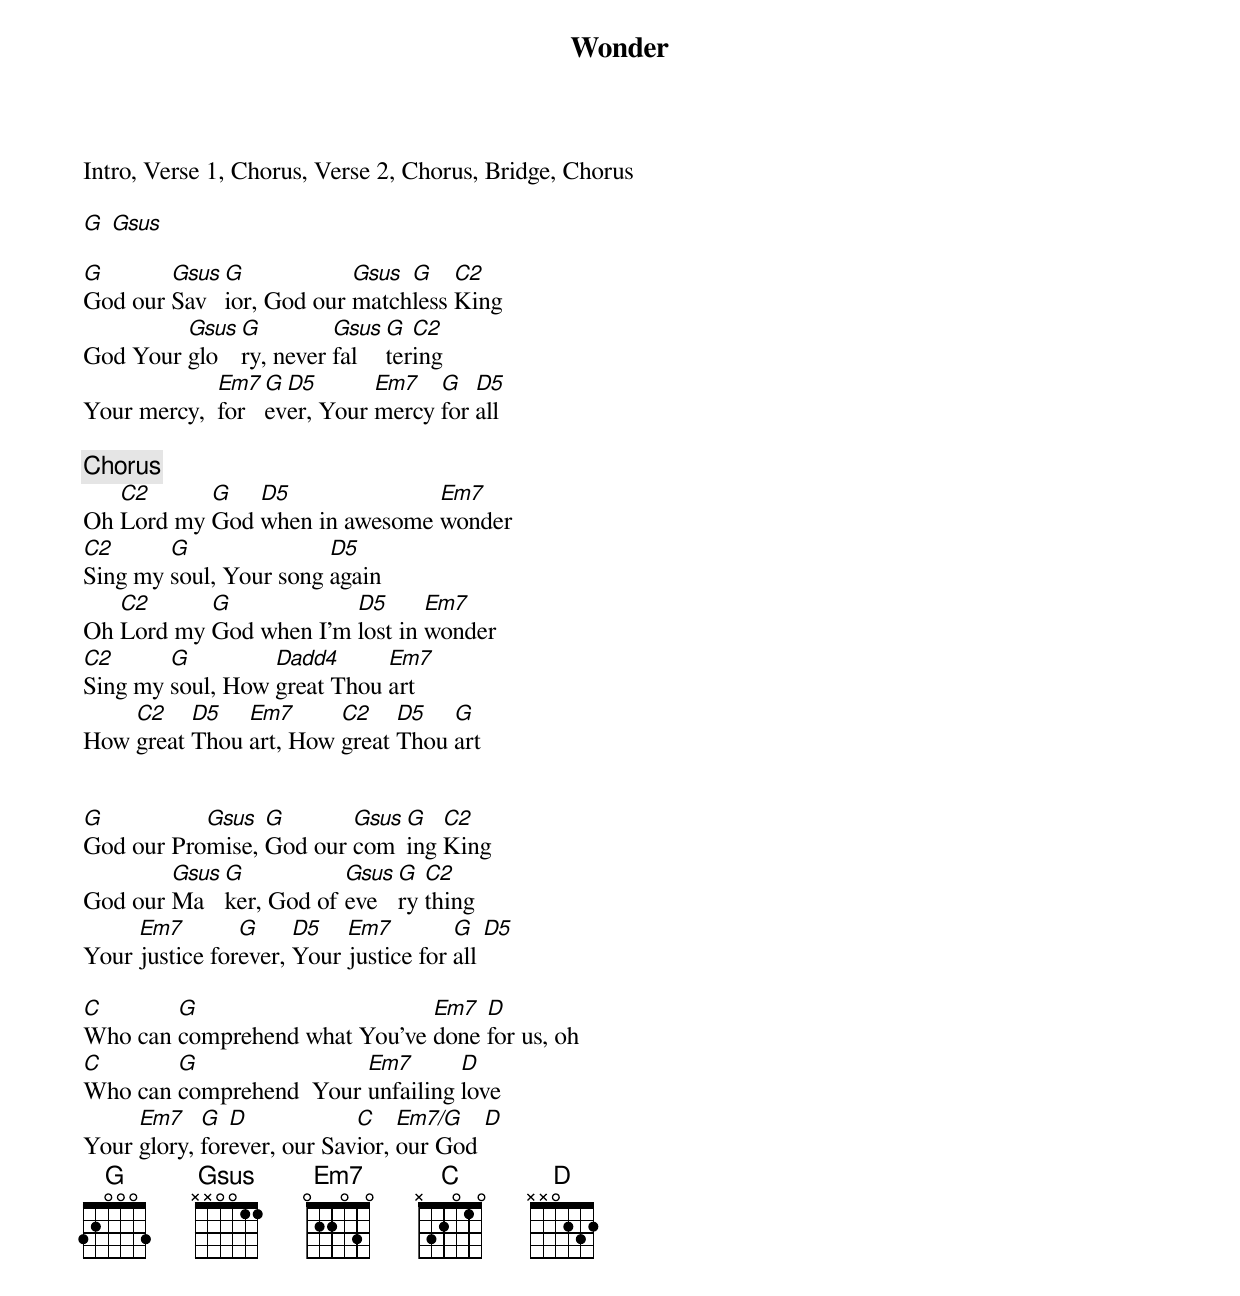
{Title: Wonder}
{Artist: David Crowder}

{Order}
Intro, Verse 1, Chorus, Verse 2, Chorus, Bridge, Chorus

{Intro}
[G] [Gsus]

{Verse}
[G]God our [Gsus]Sav[G]ior, God our [Gsus]match[G]less [C2]King
God Your [Gsus]glo[G]ry, never [Gsus]fal[G]ter[C2]ing
Your mercy,  [Em7]for[G]ev[D5]er, Your [Em7]mercy [G]for [D5]all

{Chorus}
Oh [C2]Lord my [G]God [D5]when in awesome [Em7]wonder
[C2]Sing my [G]soul, Your song [D5]again
Oh [C2]Lord my [G]God when I’m [D5]lost in [Em7]wonder
[C2]Sing my [G]soul, How [Dadd4]great Thou [Em7]art
How [C2]great [D5]Thou [Em7]art, How [C2]great [D5]Thou [G]art


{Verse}
[G]God our Pro[Gsus]mise, [G]God our [Gsus]com[G]ing [C2]King
God our [Gsus]Ma[G]ker, God of [Gsus]eve[G]ry [C2]thing
Your [Em7]justice for[G]ever, [D5]Your [Em7]justice for [G]all [D5]

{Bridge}
[C]Who can [G]comprehend what You’ve [Em7]done [D]for us, oh
[C]Who can [G]comprehend  Your [Em7]unfailing [D]love
Your [Em7]glory, [G]for[D]ever, our Sav[C]ior, [Em7/G]our God [D]
